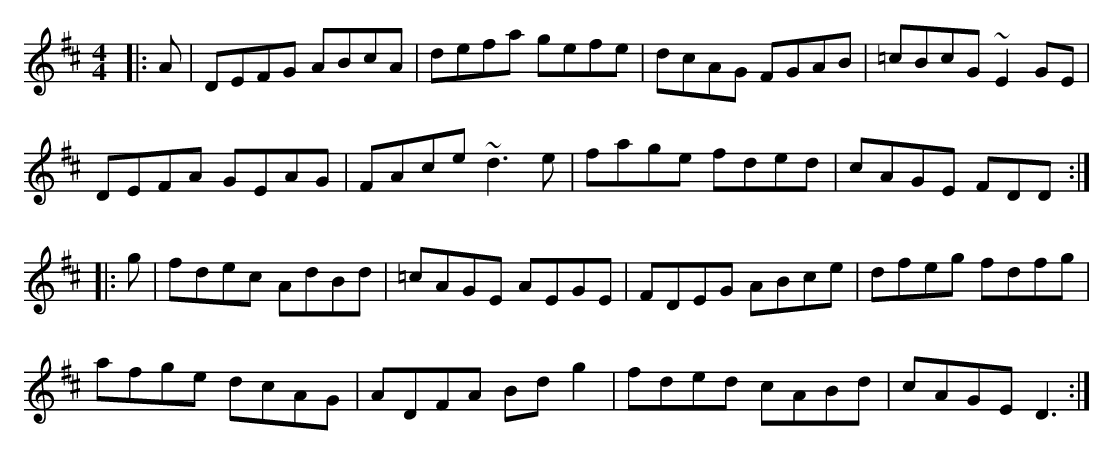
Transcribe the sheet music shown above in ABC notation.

X:1
M:4/4
K:D
|:A|DEFG ABcA|defa gefe|dcAG FGAB|=cBcG~E2GE|
DEFA GEAG|FAce ~d3e|fage fded|cAGE FDD:|
|:g|fdec AdBd|=cAGE AEGE|FDEG ABce|dfeg fdfg|
afge dcAG|ADFA Bdg2|fded cABd|cAGE D3:|
